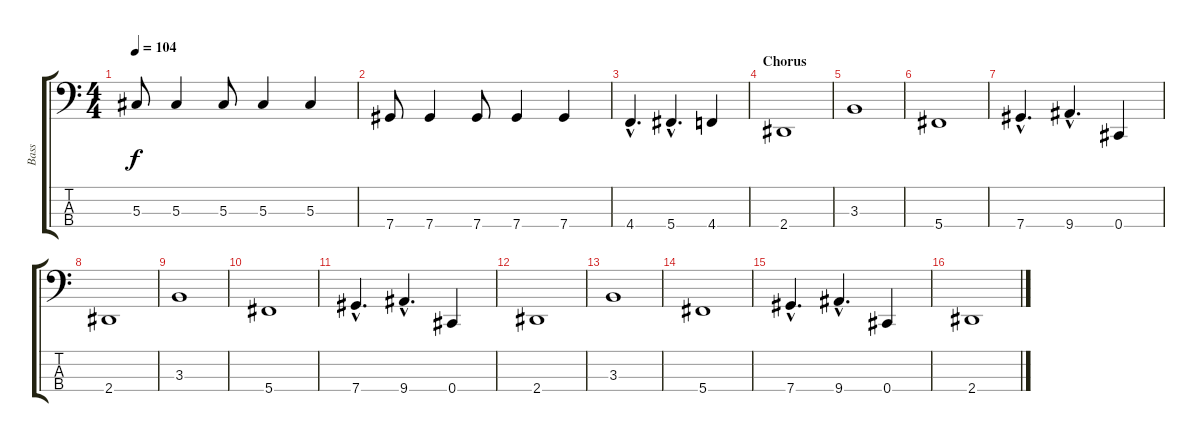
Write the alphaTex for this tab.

\track ("Bass" "Bass") {instrument electricbassfinger}
\staff {score tabs}
\tuning (Gb2 Db2 Ab1 Db1) {hide}
\ts (4 4)
\tempo 104
\clef f4
\ks c
5.3.8{dy f} 5.3.4 5.3.8 5.3.4 5.3.4 |
7.4.8 7.4.4 7.4.8 7.4.4 7.4.4 |
4.4{hac}.4{d} 5.4{hac}.4{d} 4.4.4 |
\section ("" "Chorus")
2.4.1 |
3.3.1 |
5.4.1 |
7.4{hac}.4{d} 9.4{hac}.4{d} 0.4.4 |
2.4.1 |
3.3.1 |
5.4.1 |
7.4{hac}.4{d} 9.4{hac}.4{d} 0.4.4 |
2.4.1 |
3.3.1 |
5.4.1 |
7.4{hac}.4{d} 9.4{hac}.4{d} 0.4.4 |
2.4.1
